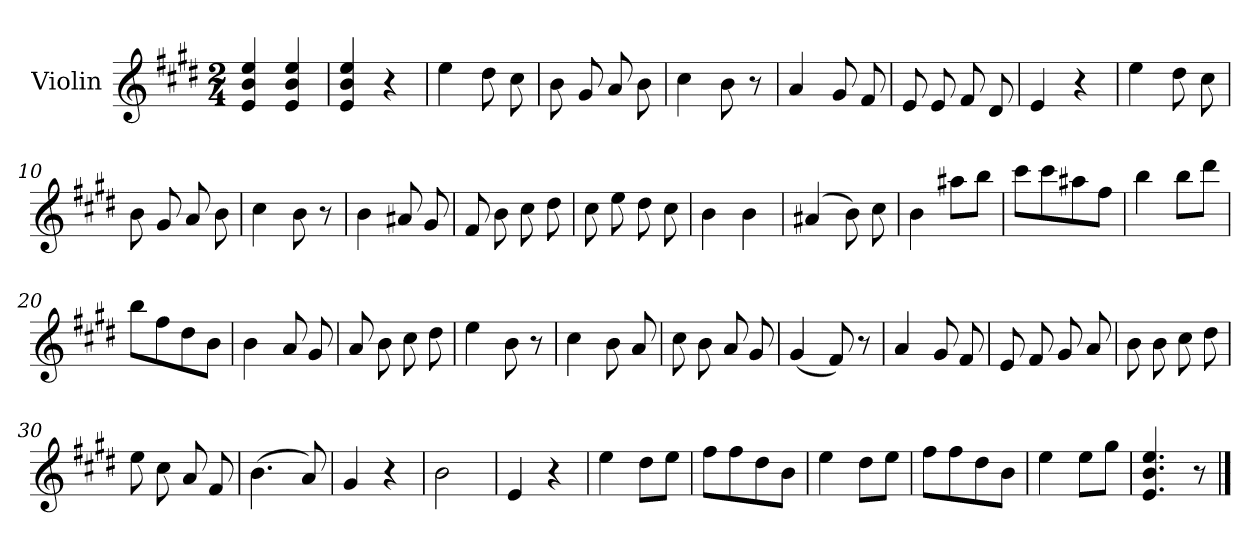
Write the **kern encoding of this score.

**kern
*part1
*staff1
*I"Violin
*I'Vln.
*clefG2
*k[f#c#g#d#]
*M2/4
=1
4e/ 4b/ 4ee/
4e/ 4b/ 4ee/
=2
4e/ 4b/ 4ee/
4r
=3
4ee\
8dd#\
8cc#\
=4
8b\
8g#/
8a/
8b\
=5
4cc#\
8b\
8r
=6
4a/
8g#/
8f#/
=7
8e/
8e/
8f#/
8d#/
=8
4e/
4r
!!LO:LB:g=z
=9
4ee\
8dd#\
8cc#\
=10
8b\
8g#/
8a/
8b\
=11
4cc#\
8b\
8r
=12
4b\
8a#X/
8g#/
=13
8f#/
8b\
8cc#\
8dd#\
=14
8cc#\
8ee\
8dd#\
8cc#\
=15
4b\
4b\
=16
(>4a#X/
8b\)
8cc#\
=17
4b\
8aa#X\L
8bb\J
!!LO:LB:g=z
=18
8ccc#\L
8ccc#\
8aa#X\
8ff#\J
=19
4bb\
8bb\L
8ddd#\J
=20
8bb\L
8ff#\
8dd#\
8b\J
=21
4b\
8a/
8g#/
=22
8a/
8b\
8cc#\
8dd#\
=23
4ee\
8b\
8r
=24
4cc#\
8b\
8a/
=25
8cc#\
8b\
8a/
8g#/
!!LO:LB:g=z
=26
(<4g#/
8f#/)
8r
=27
4a/
8g#/
8f#/
=28
8e/
8f#/
8g#/
8a/
=29
8b\
8b\
8cc#\
8dd#\
=30
8ee\
8cc#\
8a/
8f#/
=31
(>4.b\
8a/)
=32
4g#/
4r
=33
2b\
=34
4e/
4r
!!LO:LB:g=z
=35
4ee\
8dd#\L
8ee\J
=36
8ff#\L
8ff#\
8dd#\
8b\J
=37
4ee\
8dd#\L
8ee\J
=38
8ff#\L
8ff#\
8dd#\
8b\J
=39
4ee\
8ee\L
8gg#\J
=40
4.e/ 4.b/ 4.ee/
8r
==
*-
